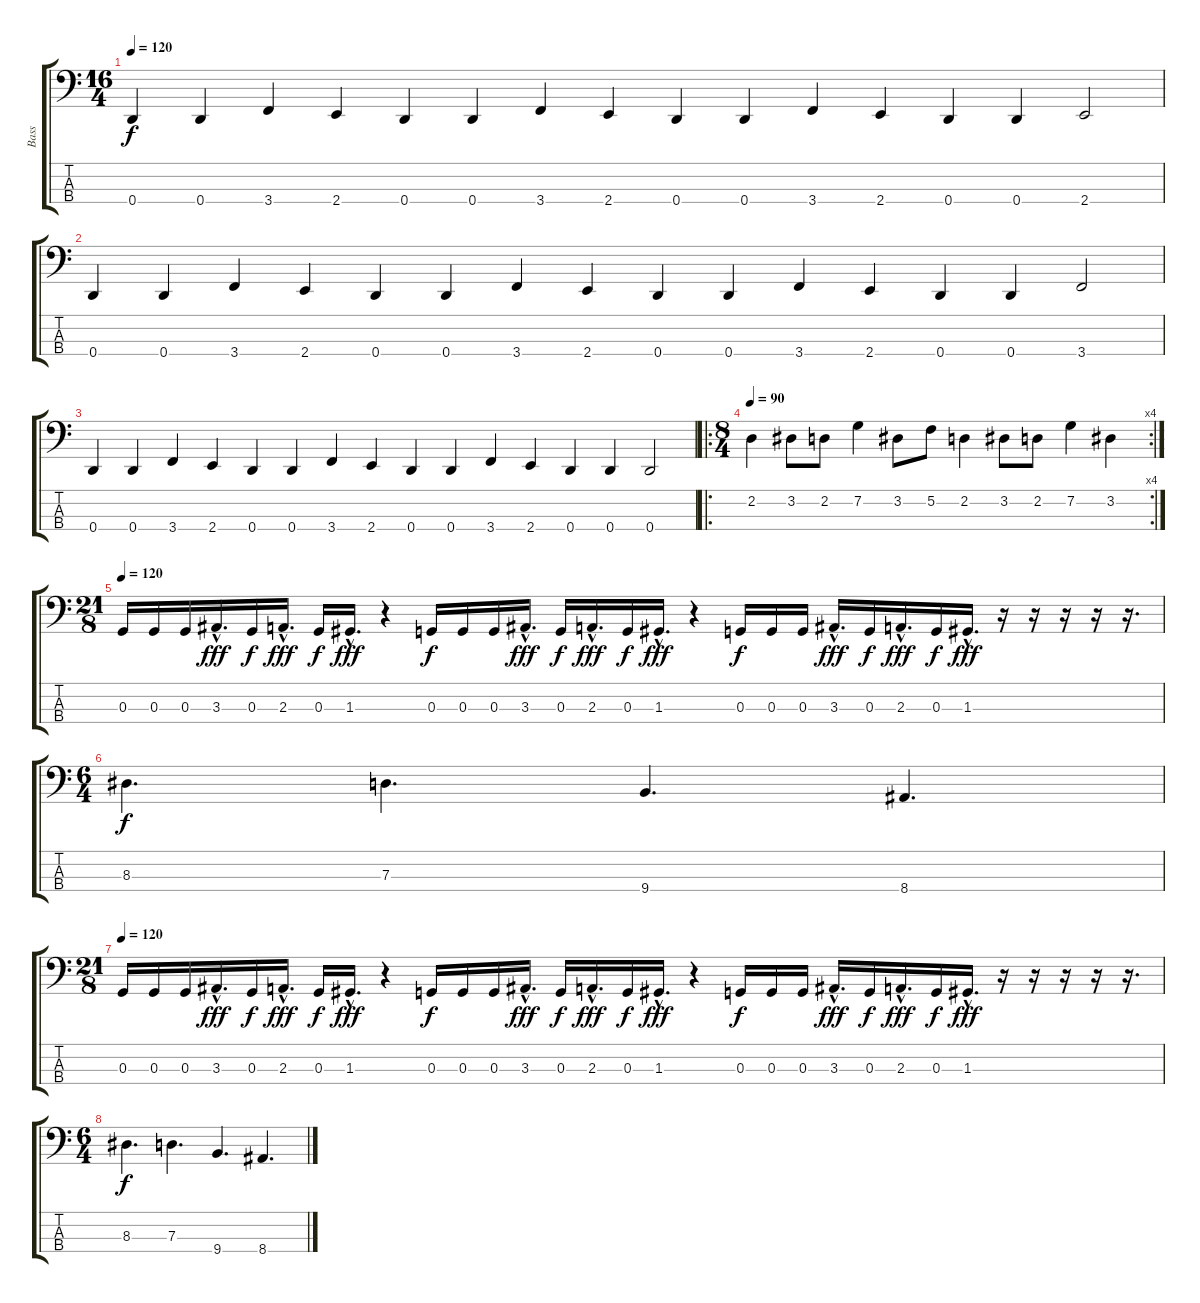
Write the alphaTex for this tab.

\track ("Bass" "Bass") {instrument electricbassfinger}
\staff {score tabs}
\tuning (F2 C2 G1 D1) {hide}
\ts (16 4)
\tempo 120
\clef f4
\ks c
0.4.4{dy f} 0.4.4 3.4.4 2.4.4 0.4.4 0.4.4 3.4.4 2.4.4 0.4.4 0.4.4 3.4.4 2.4.4 0.4.4 0.4.4 2.4.2 |
0.4.4 0.4.4 3.4.4 2.4.4 0.4.4 0.4.4 3.4.4 2.4.4 0.4.4 0.4.4 3.4.4 2.4.4 0.4.4 0.4.4 3.4.2 |
0.4.4 0.4.4 3.4.4 2.4.4 0.4.4 0.4.4 3.4.4 2.4.4 0.4.4 0.4.4 3.4.4 2.4.4 0.4.4 0.4.4 0.4.2 |
\ro
\rc 4
\ts (8 4)
\tempo 90
2.2.4 3.2.8 2.2.8 7.2.4 3.2.8 5.2.8 2.2.4 3.2.8 2.2.8 7.2.4 3.2.4 |
\ts (21 8)
\tempo 120
0.3.16 0.3.16 0.3.16 3.3{hac}.16{d dy fff} 0.3.16{dy f} 2.3{hac}.16{d dy fff} 0.3.16{dy f} 1.3{hac}.16{d dy fff} r.4 0.3.16{dy f} 0.3.16 0.3.16 3.3{hac}.16{d dy fff} 0.3.16{dy f} 2.3{hac}.16{d dy fff} 0.3.16{dy f} 1.3{hac}.16{d dy fff} r.4 0.3.16{dy f} 0.3.16 0.3.16 3.3{hac}.16{d dy fff} 0.3.16{dy f} 2.3{hac}.16{d dy fff} 0.3.16{dy f} 1.3{hac}.16{d dy fff} r.16 r.16 r.16 r.16 r.16{d} |
\ts (6 4)
8.3.4{d dy f} 7.3.4{d} 9.4.4{d} 8.4.4{d} |
\ts (21 8)
\tempo 120
0.3.16 0.3.16 0.3.16 3.3{hac}.16{d dy fff} 0.3.16{dy f} 2.3{hac}.16{d dy fff} 0.3.16{dy f} 1.3{hac}.16{d dy fff} r.4 0.3.16{dy f} 0.3.16 0.3.16 3.3{hac}.16{d dy fff} 0.3.16{dy f} 2.3{hac}.16{d dy fff} 0.3.16{dy f} 1.3{hac}.16{d dy fff} r.4 0.3.16{dy f} 0.3.16 0.3.16 3.3{hac}.16{d dy fff} 0.3.16{dy f} 2.3{hac}.16{d dy fff} 0.3.16{dy f} 1.3{hac}.16{d dy fff} r.16 r.16 r.16 r.16 r.16{d} |
\ts (6 4)
8.3.4{d dy f} 7.3.4{d} 9.4.4{d} 8.4.4{d}
